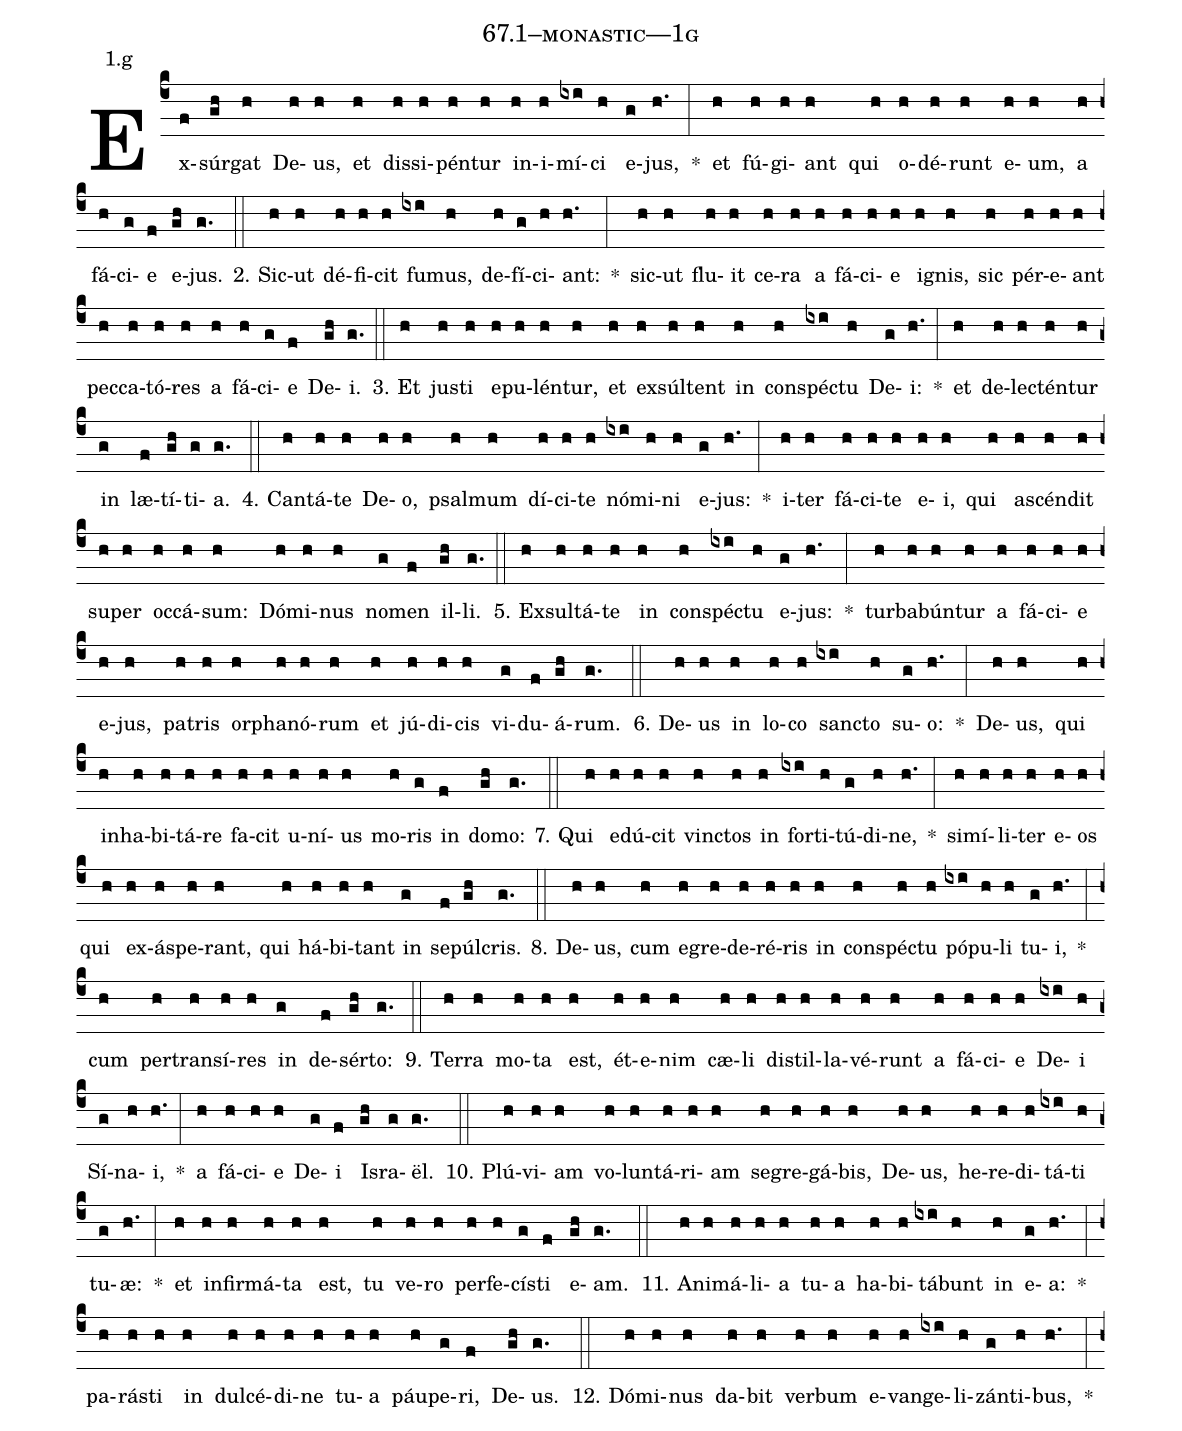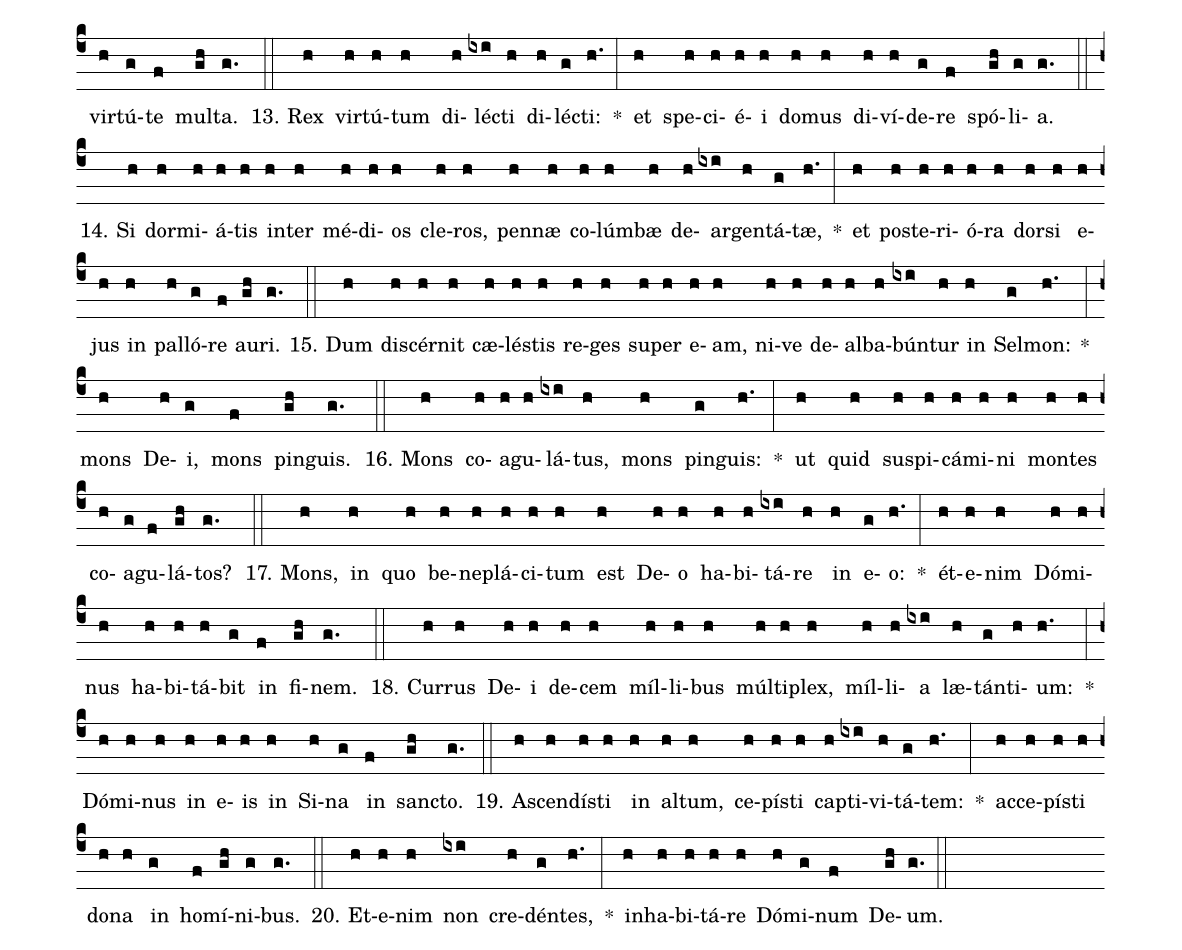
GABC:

name: 67.1--monastic---1g;
annotation: 1.g;
%%
(c4)Ex(f)súr(gh)gat(h) De(h)us,(h) et(h) dis(h)si(h)pén(h)tur(h) in(h)i(h)mí(ixi)ci(h) e(g)jus,(h.) *(:) et(h) fú(h)gi(h)ant(h) qui(h) o(h)dé(h)runt(h) e(h)um,(h) a(h) fá(h)ci(g)e(f) e(gh)jus.(g.) (::)
2. Sic(h)ut(h) dé(h)fi(h)cit(h) fu(ixi)mus,(h) de(h)fí(g)ci(h)ant:(h.) *(:) sic(h)ut(h) flu(h)it(h) ce(h)ra(h) a(h) fá(h)ci(h)e(h) i(h)gnis,(h) sic(h) pér(h)e(h)ant(h) pec(h)ca(h)tó(h)res(h) a(h) fá(h)ci(g)e(f) De(gh)i.(g.) (::)
3. Et(h) jus(h)ti(h) e(h)pu(h)lén(h)tur,(h) et(h) ex(h)súl(h)tent(h) in(h) con(h)spéc(ixi)tu(h) De(g)i:(h.) *(:) et(h) de(h)lec(h)tén(h)tur(h) in(g) læ(f)tí(gh)ti(g)a.(g.) (::)
4. Can(h)tá(h)te(h) De(h)o,(h) psal(h)mum(h) dí(h)ci(h)te(h) nó(ixi)mi(h)ni(h) e(g)jus:(h.) *(:) i(h)ter(h) fá(h)ci(h)te(h) e(h)i,(h) qui(h) a(h)scén(h)dit(h) su(h)per(h) oc(h)cá(h)sum:(h) Dó(h)mi(h)nus(h) no(g)men(f) il(gh)li.(g.) (::)
5. Ex(h)sul(h)tá(h)te(h) in(h) con(h)spéc(ixi)tu(h) e(g)jus:(h.) *(:) tur(h)ba(h)bún(h)tur(h) a(h) fá(h)ci(h)e(h) e(h)jus,(h) pa(h)tris(h) or(h)pha(h)nó(h)rum(h) et(h) jú(h)di(h)cis(h) vi(g)du(f)á(gh)rum.(g.) (::)
6. De(h)us(h) in(h) lo(h)co(h) sanc(ixi)to(h) su(g)o:(h.) *(:) De(h)us,(h) qui(h) in(h)ha(h)bi(h)tá(h)re(h) fa(h)cit(h) u(h)ní(h)us(h) mo(h)ris(g) in(f) do(gh)mo:(g.) (::)
7. Qui(h) e(h)dú(h)cit(h) vinc(h)tos(h) in(h) for(ixi)ti(h)tú(g)di(h)ne,(h.) *(:) si(h)mí(h)li(h)ter(h) e(h)os(h) qui(h) ex(h)ás(h)pe(h)rant,(h) qui(h) há(h)bi(h)tant(h) in(g) se(f)púl(gh)cris.(g.) (::)
8. De(h)us,(h) cum(h) e(h)gre(h)de(h)ré(h)ris(h) in(h) con(h)spéc(h)tu(h) pó(ixi)pu(h)li(h) tu(g)i,(h.) *(:) cum(h) per(h)trans(h)í(h)res(h) in(g) de(f)sér(gh)to:(g.) (::)
9. Ter(h)ra(h) mo(h)ta(h) est,(h) ét(h)e(h)nim(h) cæ(h)li(h) di(h)stil(h)la(h)vé(h)runt(h) a(h) fá(h)ci(h)e(h) De(ixi)i(h) Sí(g)na(h)i,(h.) *(:) a(h) fá(h)ci(h)e(h) De(g)i(f) Is(gh)ra(g)ël.(g.) (::)
10. Plú(h)vi(h)am(h) vo(h)lun(h)tá(h)ri(h)am(h) se(h)gre(h)gá(h)bis,(h) De(h)us,(h) he(h)re(h)di(h)tá(ixi)ti(h) tu(g)æ:(h.) *(:) et(h) in(h)fir(h)má(h)ta(h) est,(h) tu(h) ve(h)ro(h) per(h)fe(h)cís(g)ti(f) e(gh)am.(g.) (::)
11. A(h)ni(h)má(h)li(h)a(h) tu(h)a(h) ha(h)bi(h)tá(ixi)bunt(h) in(h) e(g)a:(h.) *(:) pa(h)rás(h)ti(h) in(h) dul(h)cé(h)di(h)ne(h) tu(h)a(h) páu(h)pe(g)ri,(f) De(gh)us.(g.) (::)
12. Dó(h)mi(h)nus(h) da(h)bit(h) ver(h)bum(h) e(h)van(h)ge(ixi)li(h)zán(g)ti(h)bus,(h.) *(:) vir(h)tú(g)te(f) mul(gh)ta.(g.) (::)
13. Rex(h) vir(h)tú(h)tum(h) di(h)léc(ixi)ti(h) di(h)léc(g)ti:(h.) *(:) et(h) spe(h)ci(h)é(h)i(h) do(h)mus(h) di(h)ví(h)de(g)re(f) spó(gh)li(g)a.(g.) (::)
14. Si(h) dor(h)mi(h)á(h)tis(h) in(h)ter(h) mé(h)di(h)os(h) cle(h)ros,(h) pen(h)næ(h) co(h)lúm(h)bæ(h) de(h)ar(ixi)gen(h)tá(g)tæ,(h.) *(:) et(h) post(h)e(h)ri(h)ó(h)ra(h) dor(h)si(h) e(h)jus(h) in(h) pal(h)ló(g)re(f) au(gh)ri.(g.) (::)
15. Dum(h) di(h)scér(h)nit(h) cæ(h)lés(h)tis(h) re(h)ges(h) su(h)per(h) e(h)am,(h) ni(h)ve(h) de(h)al(h)ba(h)bún(ixi)tur(h) in(h) Sel(g)mon:(h.) *(:) mons(h) De(h)i,(g) mons(f) pin(gh)guis.(g.) (::)
16. Mons(h) co(h)a(h)gu(h)lá(ixi)tus,(h) mons(h) pin(g)guis:(h.) *(:) ut(h) quid(h) su(h)spi(h)cá(h)mi(h)ni(h) mon(h)tes(h) co(h)a(g)gu(f)lá(gh)tos?(g.) (::)
17. Mons,(h) in(h) quo(h) be(h)ne(h)plá(h)ci(h)tum(h) est(h) De(h)o(h) ha(h)bi(h)tá(ixi)re(h) in(h) e(g)o:(h.) *(:) ét(h)e(h)nim(h) Dó(h)mi(h)nus(h) ha(h)bi(h)tá(h)bit(g) in(f) fi(gh)nem.(g.) (::)
18. Cur(h)rus(h) De(h)i(h) de(h)cem(h) míl(h)li(h)bus(h) múl(h)ti(h)plex,(h) míl(h)li(h)a(ixi) læ(h)tán(g)ti(h)um:(h.) *(:) Dó(h)mi(h)nus(h) in(h) e(h)is(h) in(h) Si(h)na(g) in(f) sanc(gh)to.(g.) (::)
19. A(h)scen(h)dís(h)ti(h) in(h) al(h)tum,(h) ce(h)pís(h)ti(h) cap(h)ti(ixi)vi(h)tá(g)tem:(h.) *(:) ac(h)ce(h)pís(h)ti(h) do(h)na(h) in(g) ho(f)mí(gh)ni(g)bus.(g.) (::)
20. Et(h)e(h)nim(h) non(ixi) cre(h)dén(g)tes,(h.) *(:) in(h)ha(h)bi(h)tá(h)re(h) Dó(h)mi(g)num(f) De(gh)um.(g.) (::)
